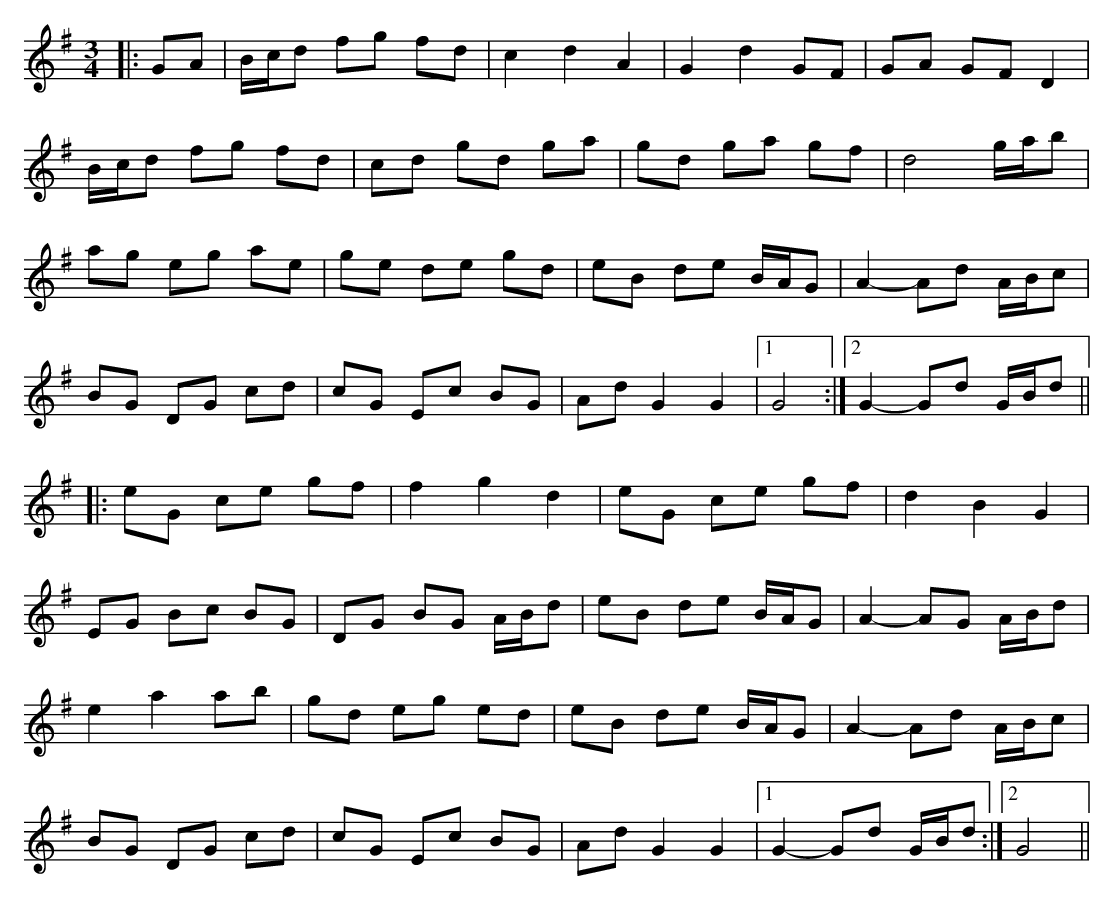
X:1
M:3/4
K:G
|:GA|B/c/d fg fd|c2 d2 A2|G2 d2 GF|GA GF D2|
B/c/d fg fd|cd gd ga|gd ga gf|d4 g/a/b|
ag eg ae|ge de gd|eB de B/A/G|A2- Ad A/B/c|
BG DG cd|cG Ec BG|Ad G2 G2|1 G4:|2 G2-Gd G/B/d||
|: eG ce gf|f2 g2 d2|eG ce gf|d2 B2 G2|
EG Bc BG|DG BG A/B/d|eB de B/A/G|A2- AG A/B/d|
e2 a2 ab|gd eg ed|eB de B/A/G|A2-Ad A/B/c|
BG DG cd|cG Ec BG|Ad G2 G2|1 G2-Gd G/B/d:|2 G4||
